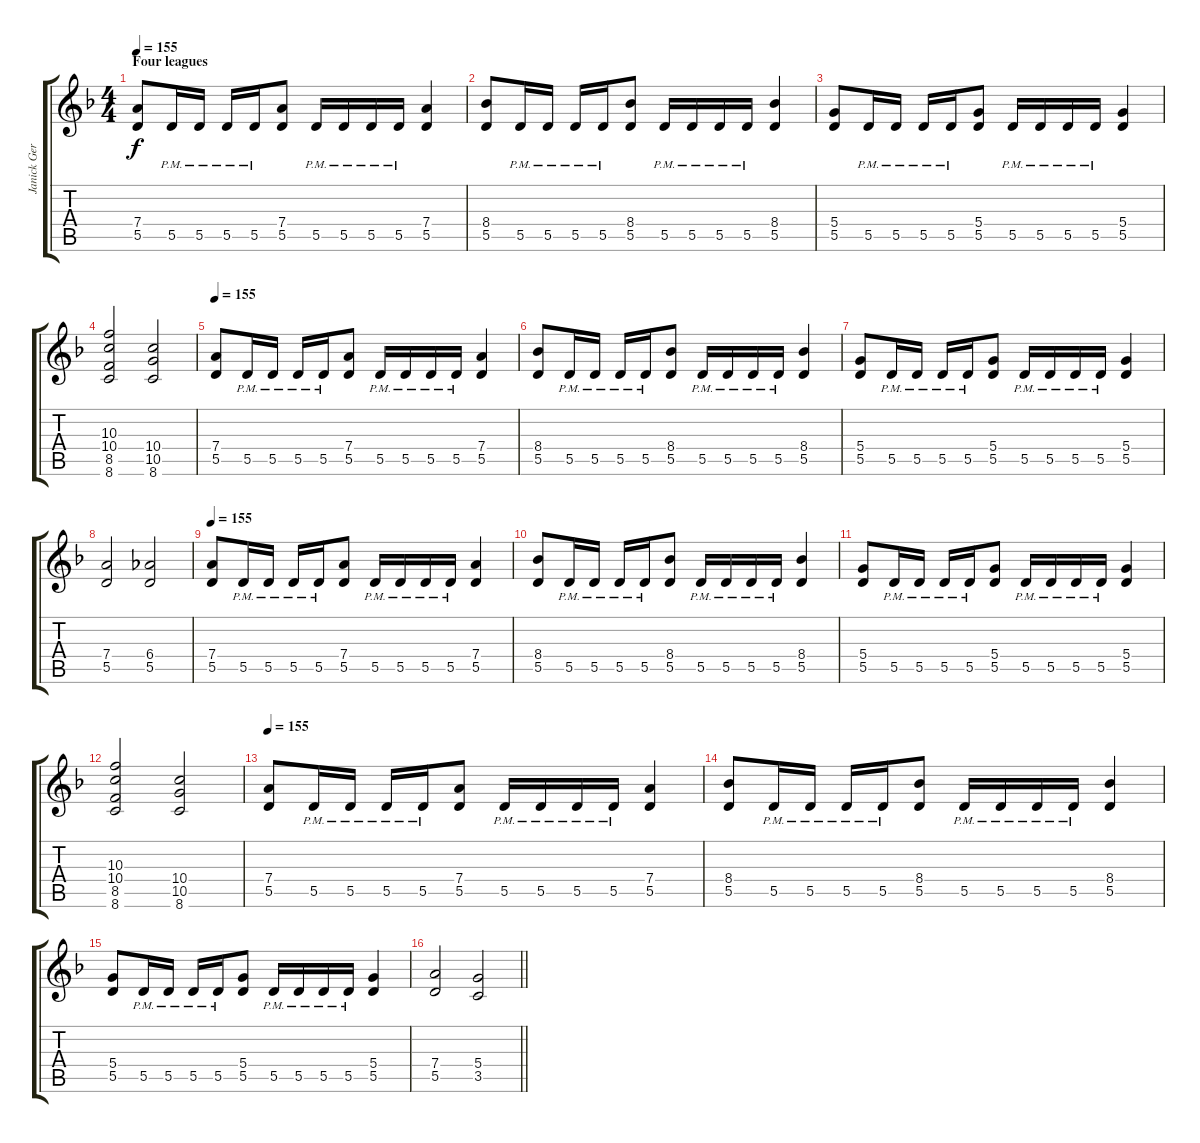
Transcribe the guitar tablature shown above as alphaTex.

\track ("Janick Gers" "Janick Ger") {instrument acousticguitarsteel}
\staff {score tabs}
\tuning (E4 B3 G3 D3 A2 E2) {hide}
\ts (4 4)
\section ("" "Four leagues")
\tempo 155
\clef g2
\ks f
(7.4 5.5).8{dy f balance 0 instrument distortionguitar} 5.5{pm}.16 5.5{pm}.16 5.5{pm}.16 5.5{pm}.16 (7.4 5.5).8 5.5{pm}.16 5.5{pm}.16 5.5{pm}.16 5.5{pm}.16 (7.4 5.5).4 |
(8.4 5.5).8 5.5{pm}.16 5.5{pm}.16 5.5{pm}.16 5.5{pm}.16 (8.4 5.5).8 5.5{pm}.16 5.5{pm}.16 5.5{pm}.16 5.5{pm}.16 (8.4 5.5).4 |
(5.4 5.5).8 5.5{pm}.16 5.5{pm}.16 5.5{pm}.16 5.5{pm}.16 (5.4 5.5).8 5.5{pm}.16 5.5{pm}.16 5.5{pm}.16 5.5{pm}.16 (5.4 5.5).4 |
(10.3 10.4 8.5 8.6).2 (10.4 10.5 8.6).2 |
\tempo 155
(7.4 5.5).8{balance 0 instrument distortionguitar} 5.5{pm}.16 5.5{pm}.16 5.5{pm}.16 5.5{pm}.16 (7.4 5.5).8 5.5{pm}.16 5.5{pm}.16 5.5{pm}.16 5.5{pm}.16 (7.4 5.5).4 |
(8.4 5.5).8 5.5{pm}.16 5.5{pm}.16 5.5{pm}.16 5.5{pm}.16 (8.4 5.5).8 5.5{pm}.16 5.5{pm}.16 5.5{pm}.16 5.5{pm}.16 (8.4 5.5).4 |
(5.4 5.5).8 5.5{pm}.16 5.5{pm}.16 5.5{pm}.16 5.5{pm}.16 (5.4 5.5).8 5.5{pm}.16 5.5{pm}.16 5.5{pm}.16 5.5{pm}.16 (5.4 5.5).4 |
(7.4 5.5).2 (6.4 5.5).2 |
\tempo 155
(7.4 5.5).8{balance 0 instrument distortionguitar} 5.5{pm}.16 5.5{pm}.16 5.5{pm}.16 5.5{pm}.16 (7.4 5.5).8 5.5{pm}.16 5.5{pm}.16 5.5{pm}.16 5.5{pm}.16 (7.4 5.5).4 |
(8.4 5.5).8 5.5{pm}.16 5.5{pm}.16 5.5{pm}.16 5.5{pm}.16 (8.4 5.5).8 5.5{pm}.16 5.5{pm}.16 5.5{pm}.16 5.5{pm}.16 (8.4 5.5).4 |
(5.4 5.5).8 5.5{pm}.16 5.5{pm}.16 5.5{pm}.16 5.5{pm}.16 (5.4 5.5).8 5.5{pm}.16 5.5{pm}.16 5.5{pm}.16 5.5{pm}.16 (5.4 5.5).4 |
(10.3 10.4 8.5 8.6).2 (10.4 10.5 8.6).2 |
\tempo 155
(7.4 5.5).8{balance 0 instrument distortionguitar} 5.5{pm}.16 5.5{pm}.16 5.5{pm}.16 5.5{pm}.16 (7.4 5.5).8 5.5{pm}.16 5.5{pm}.16 5.5{pm}.16 5.5{pm}.16 (7.4 5.5).4 |
(8.4 5.5).8 5.5{pm}.16 5.5{pm}.16 5.5{pm}.16 5.5{pm}.16 (8.4 5.5).8 5.5{pm}.16 5.5{pm}.16 5.5{pm}.16 5.5{pm}.16 (8.4 5.5).4 |
(5.4 5.5).8 5.5{pm}.16 5.5{pm}.16 5.5{pm}.16 5.5{pm}.16 (5.4 5.5).8 5.5{pm}.16 5.5{pm}.16 5.5{pm}.16 5.5{pm}.16 (5.4 5.5).4 |
\barLineRight lightlight
(7.4 5.5).2 (5.4 3.5).2
